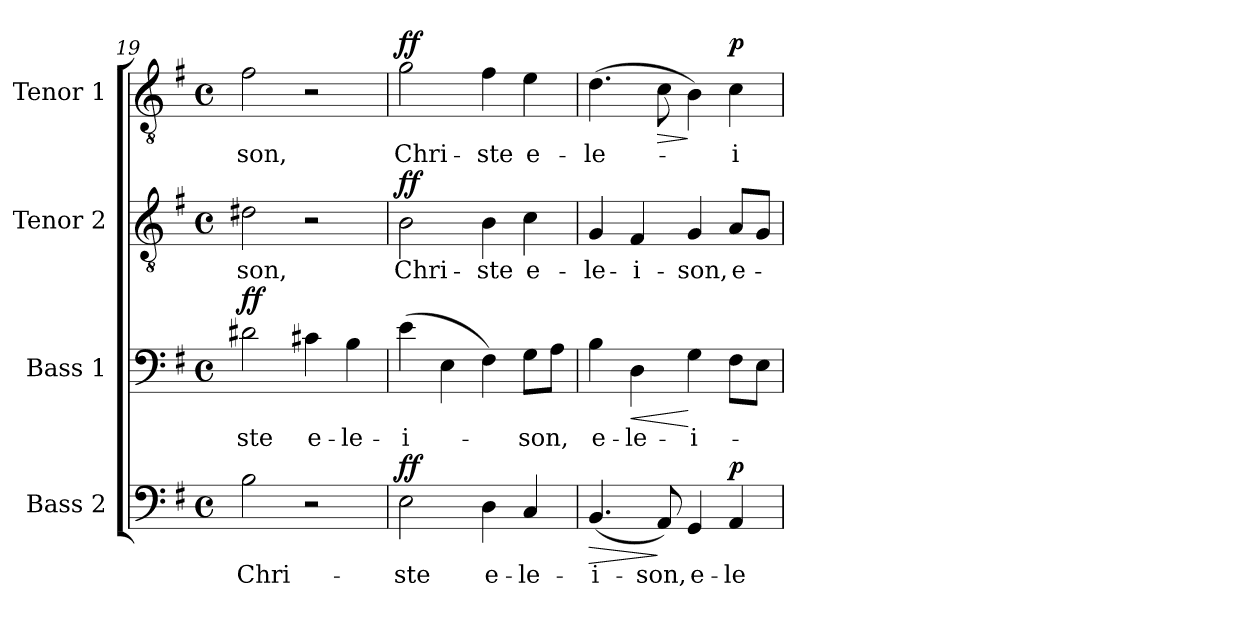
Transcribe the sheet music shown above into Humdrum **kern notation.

**kern	**text	**dynam	**kern	**text	**dynam	**kern	**text	**dynam	**kern	**text	**dynam
*part4	*part4	*part4	*part3	*part3	*part3	*part2	*part2	*part2	*part1	*part1	*part1
*staff4	*staff4	*staff4	*staff3	*staff3	*staff3	*staff2	*staff2	*staff2	*staff1	*staff1	*staff1
*I"Bass 2	*	*	*I"Bass 1	*	*	*I"Tenor 2	*	*	*I"Tenor 1	*	*
*I'B. 2	*	*	*I'B. 1	*	*	*I'T. 2	*	*	*I'T. 1	*	*
!!LO:PB:g=z
*clefF4	*	*	*clefF4	*	*	*clefGv2	*	*	*clefGv2	*	*
*k[f#]	*	*	*k[f#]	*	*	*k[f#]	*	*	*k[f#]	*	*
*G:	*	*	*G:	*	*	*G:	*	*	*G:	*	*
*M4/4	*	*	*M4/4	*	*	*M4/4	*	*	*M4/4	*	*
*met(c)	*	*	*met(c)	*	*	*met(c)	*	*	*met(c)	*	*
=19	=19	=19	=19	=19	=19	=19	=19	=19	=19	=19	=19
!	!LO:LY:b	!	!	!LO:LY:b	!LO:DY:a	!	!LO:LY:b	!	!	!LO:LY:b	!
2B\	Chri-	.	2d#X\	-ste	ff	2d#X\	-son,	.	2f#\	-son,	.
!	!	!	!	!LO:LY:b	!	!	!	!	!	!	!
2r	.	.	4c#X\	e-	.	2r	.	.	2r	.	.
!	!	!	!	!LO:LY:b	!	!	!	!	!	!	!
.	.	.	4B\	-le-	.	.	.	.	.	.	.
=20	=20	=20	=20	=20	=20	=20	=20	=20	=20	=20	=20
!	!LO:LY:b	!LO:DY:a	!	!LO:LY:b	!	!	!LO:LY:b	!LO:DY:a	!	!LO:LY:b	!LO:DY:a
2E\	-ste	ff	(>4e\	-i-	.	2B\	Chri-	ff	2g\	Chri-	ff
.	.	.	4E\	.	.	.	.	.	.	.	.
!	!LO:LY:b	!	!	!	!	!	!LO:LY:b	!	!	!LO:LY:b	!
4D\	e-	.	4F#\)	.	.	4B\	-ste	.	4f#\	-ste	.
!	!LO:LY:b	!	!	!LO:LY:b	!	!	!LO:LY:b	!	!	!LO:LY:b	!
4C/	-le-	.	8G\L	-son,	.	4c\	e-	.	4e\	e-	.
.	.	.	8A\J	.	.	.	.	.	.	.	.
=21	=21	=21	=21	=21	=21	=21	=21	=21	=21	=21	=21
!	!LO:LY:b	!LO:HP:b	!	!LO:LY:b	!	!	!LO:LY:b	!	!	!LO:LY:b	!
(<4.BB/	-i-	>	4B\	e-	.	4G/	-le-	.	(>4.d\	-le-	.
!	!	!	!	!LO:LY:b	!LO:HP:b	!	!LO:LY:b	!	!	!	!
.	.	.	4D\	-le-	<	4F#/	-i-	.	.	.	.
!	!LO:LY:b	!	!	!	!	!	!	!	!	!	!LO:HP:b
8AA/)	-son,	]	.	.	.	.	.	.	8c\	.	>
!	!LO:LY:b	!	!	!LO:LY:b	!	!	!LO:LY:b	!	!	!	!
4GG/	e-	.	4G\	-i-	[	4G/	-son,	.	4B\)	.	]
!	!LO:LY:b	!LO:DY:a	!	!	!	!	!LO:LY:b	!	!	!LO:LY:b	!LO:DY:a
4AA/	-le-	p	8F#\L	.	.	8A/L	e-	.	4c\	-i-	p
.	.	.	8E\J	.	.	8G/J	.	.	.	.	.
=	=	=	=	=	=	=	=	=	=	=	=
*-	*-	*-	*-	*-	*-	*-	*-	*-	*-	*-	*-
